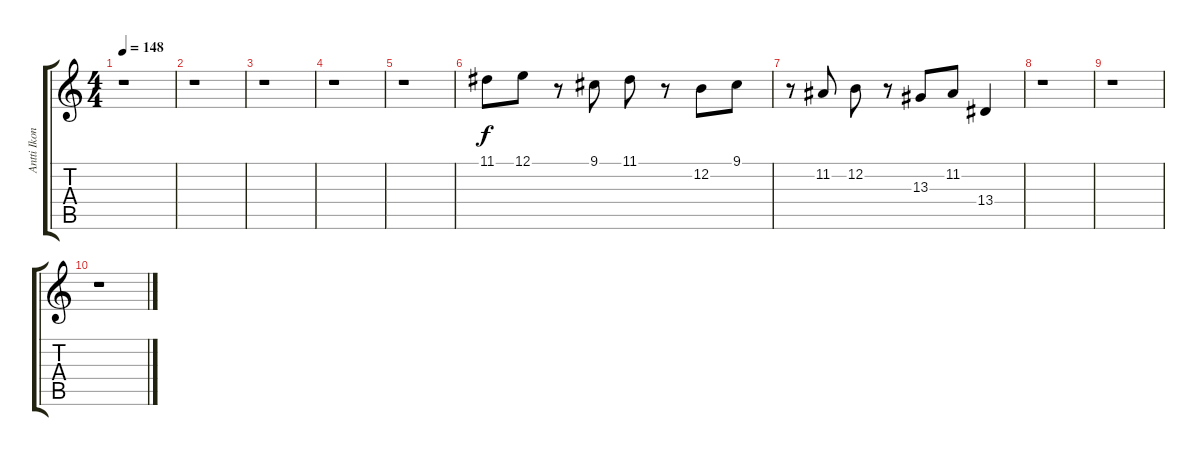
\track ("Antti Ikonen" "Antti Ikon") {instrument orchestrahit}
\staff {score tabs}
\tuning (E4 B3 G3 D3 A2 E2) {hide}
\ts (4 4)
\tempo 148
\clef g2
\ks c
r.1{dy f} |
r.1 |
r.1 |
r.1 |
r.1 |
11.1.8 12.1.8 r.8 9.1.8 11.1.8 r.8 12.2.8 9.1.8 |
r.8 11.2.8 12.2.8 r.8 13.3.8 11.2.8 13.4.4 |
r.1 |
r.1 |
r.1
